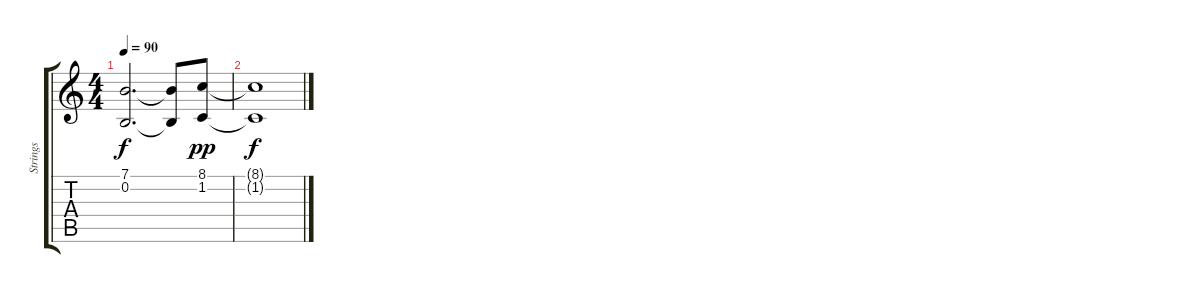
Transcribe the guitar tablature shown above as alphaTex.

\track ("Strings" "Strings") {instrument stringensemble1}
\staff {score tabs}
\tuning (E4 B3 G3 D3 A2 E2) {hide}
\ts (4 4)
\tempo 90
\clef g2
\ks c
(7.1{t} 0.2{t}).2{d dy f} (7.1{t} 0.2{t}).8 (8.1 1.2).8{dy pp} |
(8.1{t} 1.2{t}).1{dy f}
